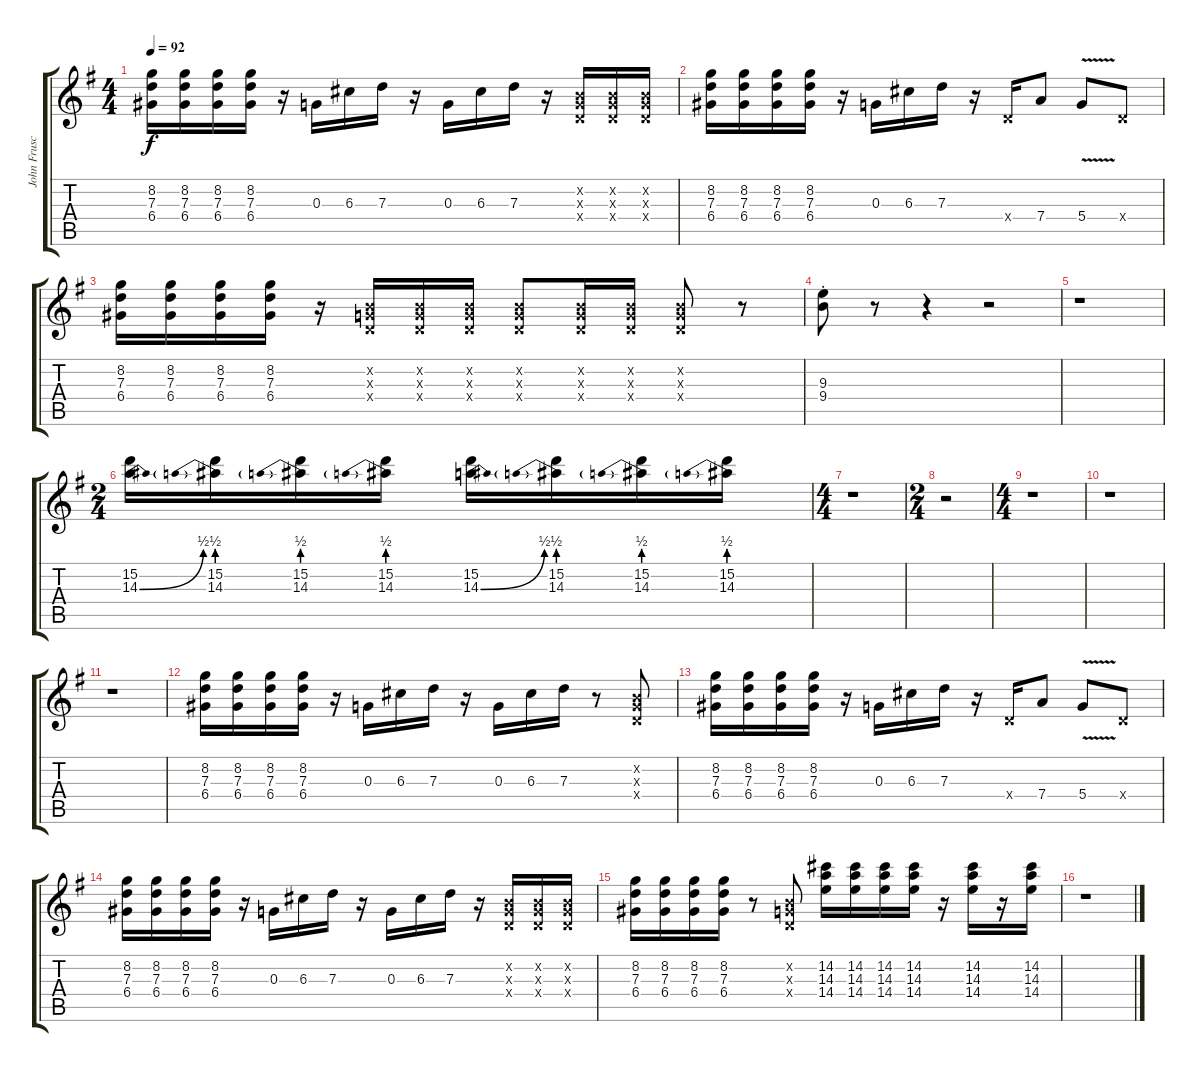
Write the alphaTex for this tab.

\track ("John Frusciante (Gtr 3)" "John Frusc") {instrument electricguitarclean}
\staff {score tabs}
\tuning (E4 B3 G3 D3 A2 E2) {hide}
\ts (4 4)
\tempo 92
\clef g2
\ks eminor
(8.2 7.3 6.4).16{dy f} (8.2 7.3 6.4).16 (8.2 7.3 6.4).16 (8.2 7.3 6.4).16 r.16 0.3.16 6.3.16 7.3.16 r.16 0.3.16 6.3.16 7.3.16 r.16 (0.2{x} 0.3{x} 0.4{x}).16 (0.2{x} 0.3{x} 0.4{x}).16 (0.2{x} 0.3{x} 0.4{x}).16 |
(8.2 7.3 6.4).16 (8.2 7.3 6.4).16 (8.2 7.3 6.4).16 (8.2 7.3 6.4).16 r.16 0.3.16 6.3.16 7.3.16 r.16 0.4{x}.16 7.4.8 5.4{v}.8 0.4{x}.8 |
(8.2 7.3 6.4).16 (8.2 7.3 6.4).16 (8.2 7.3 6.4).16 (8.2 7.3 6.4).16 r.16 (0.2{x} 0.3{x} 0.4{x}).16 (0.2{x} 0.3{x} 0.4{x}).16 (0.2{x} 0.3{x} 0.4{x}).16 (0.2{x} 0.3{x} 0.4{x}).8 (0.2{x} 0.3{x} 0.4{x}).16 (0.2{x} 0.3{x} 0.4{x}).16 (0.2{x} 0.3{x} 0.4{x}).8 r.8 |
(9.3{st} 9.4{st}).8 r.8 r.4 r.2 |
r.1 |
\ts (2 4)
(15.2 14.3{be (bend 0 0 60 2)}).16 (15.2 14.3{be (prebend 0 2 60 2)}).16 (15.2 14.3{be (prebend 0 2 60 2)}).16 (15.2 14.3{be (prebend 0 2 60 2)}).16 (15.2 14.3{be (bend 0 0 60 2)}).16 (15.2 14.3{be (prebend 0 2 60 2)}).16 (15.2 14.3{be (prebend 0 2 60 2)}).16 (15.2 14.3{be (prebend 0 2 60 2)}).16 |
\ts (4 4)
r.1 |
\ts (2 4)
r.2 |
\ts (4 4)
r.1 |
r.1 |
r.1 |
(8.2 7.3 6.4).16 (8.2 7.3 6.4).16 (8.2 7.3 6.4).16 (8.2 7.3 6.4).16 r.16 0.3.16 6.3.16 7.3.16 r.16 0.3.16 6.3.16 7.3.16 r.8 (0.2{x} 0.3{x} 0.4{x}).8 |
(8.2 7.3 6.4).16 (8.2 7.3 6.4).16 (8.2 7.3 6.4).16 (8.2 7.3 6.4).16 r.16 0.3.16 6.3.16 7.3.16 r.16 0.4{x}.16 7.4.8 5.4{v}.8 0.4{x}.8 |
(8.2 7.3 6.4).16 (8.2 7.3 6.4).16 (8.2 7.3 6.4).16 (8.2 7.3 6.4).16 r.16 0.3.16 6.3.16 7.3.16 r.16 0.3.16 6.3.16 7.3.16 r.16 (0.2{x} 0.3{x} 0.4{x}).16 (0.2{x} 0.3{x} 0.4{x}).16 (0.2{x} 0.3{x} 0.4{x}).16 |
(8.2 7.3 6.4).16 (8.2 7.3 6.4).16 (8.2 7.3 6.4).16 (8.2 7.3 6.4).16 r.8 (0.2{x} 0.3{x} 0.4{x}).8 (14.2 14.3 14.4).16 (14.2 14.3 14.4).16 (14.2 14.3 14.4).16 (14.2 14.3 14.4).16 r.16 (14.2 14.3 14.4).16 r.16 (14.2 14.3 14.4).16 |
r.1
